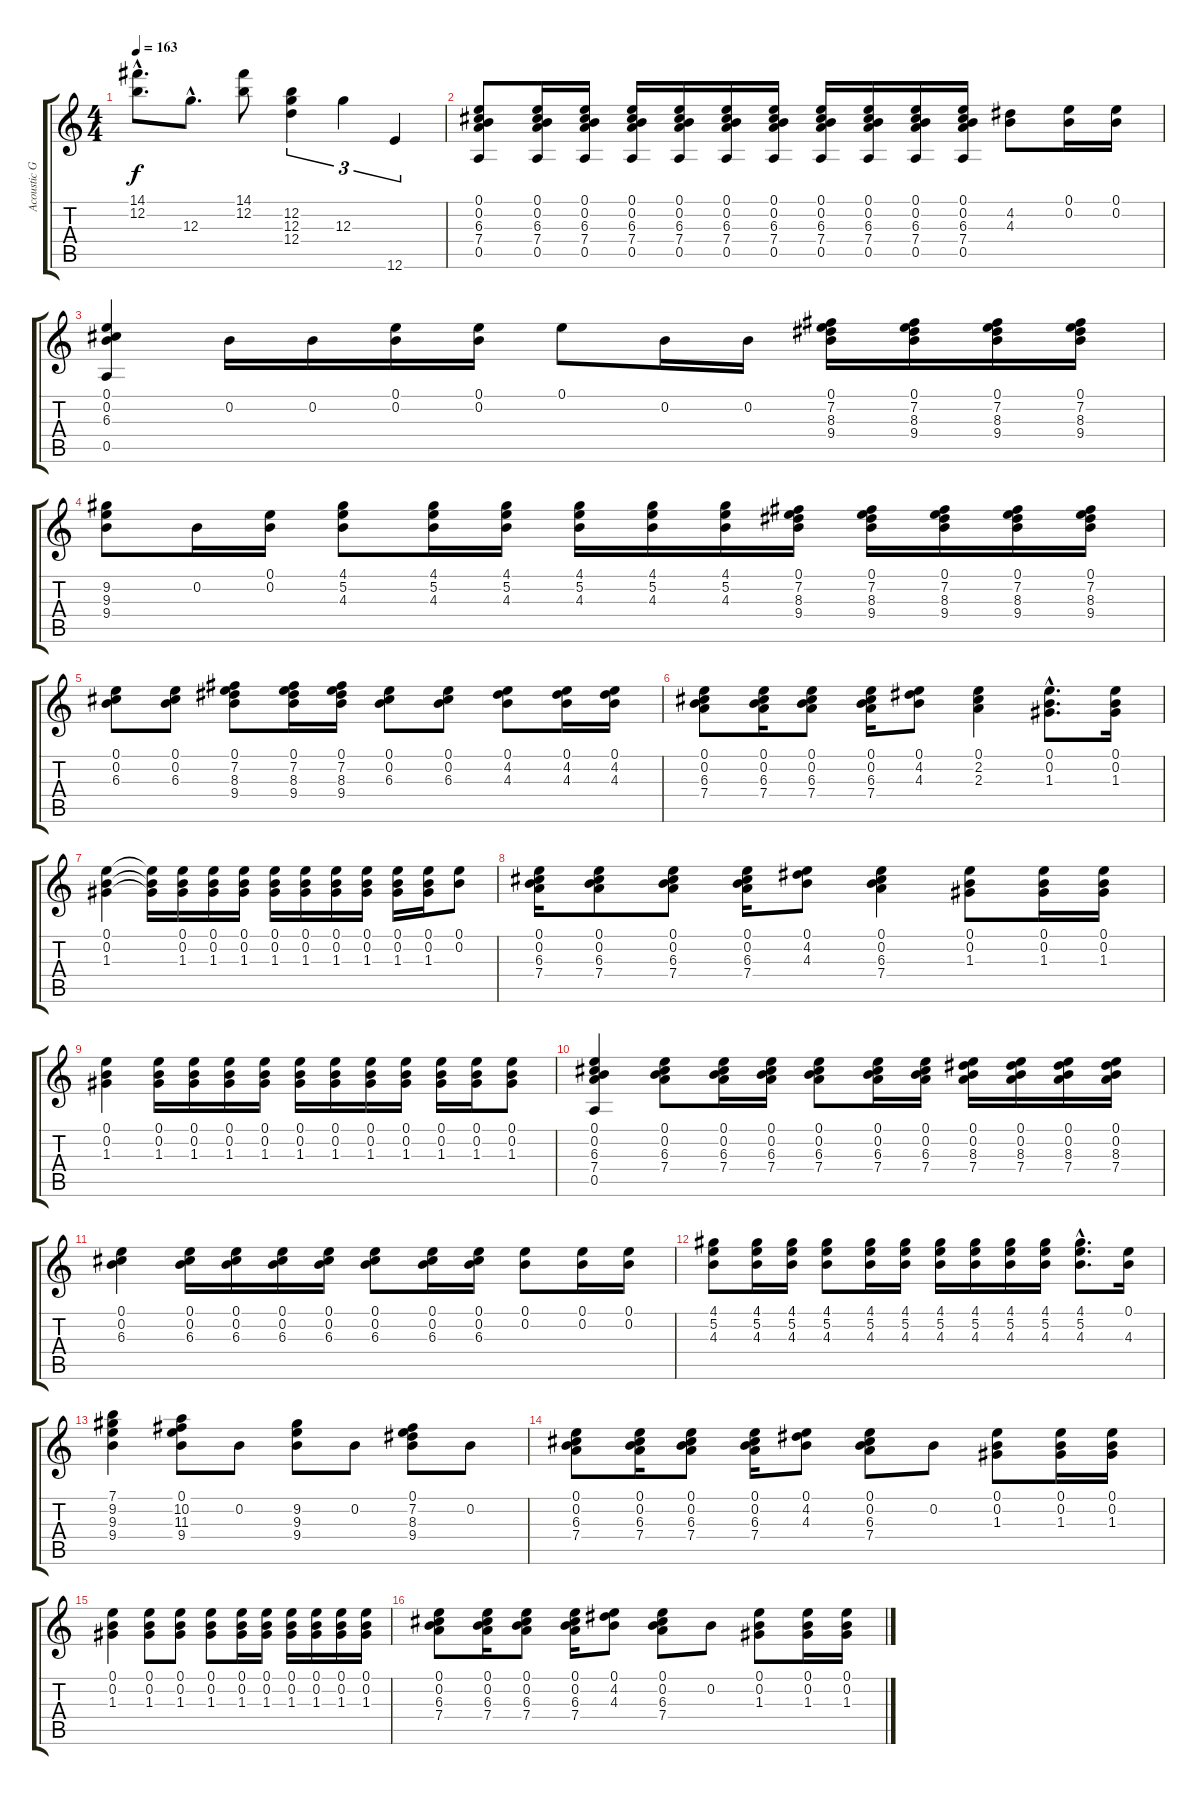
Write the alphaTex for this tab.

\track ("Acoustic Guitar" "Acoustic G") {instrument acousticguitarsteel}
\staff {score tabs}
\tuning (E4 B3 G3 D3 A2 E2) {hide}
\ts (4 4)
\tempo 163
\clef g2
\ks c
(14.1{hac} 12.2{hac}).8{d dy f} 12.3{hac}.8{d} (14.1 12.2).8 (12.2 12.3 12.4).4{tu (3 2)} 12.3.4{tu (3 2)} 12.6.4{tu (3 2)} |
(0.1 0.2 6.3 7.4 0.5).8 (0.1 0.2 6.3 7.4 0.5).16 (0.1 0.2 6.3 7.4 0.5).16 (0.1 0.2 6.3 7.4 0.5).16 (0.1 0.2 6.3 7.4 0.5).16 (0.1 0.2 6.3 7.4 0.5).16 (0.1 0.2 6.3 7.4 0.5).16 (0.1 0.2 6.3 7.4 0.5).16 (0.1 0.2 6.3 7.4 0.5).16 (0.1 0.2 6.3 7.4 0.5).16 (0.1 0.2 6.3 7.4 0.5).16 (4.2 4.3).8 (0.1 0.2).16 (0.1 0.2).16 |
(0.1 0.2 6.3 0.5).4 0.2.16 0.2.16 (0.1 0.2).16 (0.1 0.2).16 0.1.8 0.2.16 0.2.16 (0.1 7.2 8.3 9.4).16 (0.1 7.2 8.3 9.4).16 (0.1 7.2 8.3 9.4).16 (0.1 7.2 8.3 9.4).16 |
(9.2 9.3 9.4).8 0.2.16 (0.1 0.2).16 (4.1 5.2 4.3).8 (4.1 5.2 4.3).16 (4.1 5.2 4.3).16 (4.1 5.2 4.3).16 (4.1 5.2 4.3).16 (4.1 5.2 4.3).16 (0.1 7.2 8.3 9.4).16 (0.1 7.2 8.3 9.4).16 (0.1 7.2 8.3 9.4).16 (0.1 7.2 8.3 9.4).16 (0.1 7.2 8.3 9.4).16 |
(0.1 0.2 6.3).8 (0.1 0.2 6.3).8 (0.1 7.2 8.3 9.4).8 (0.1 7.2 8.3 9.4).16 (0.1 7.2 8.3 9.4).16 (0.1 0.2 6.3).8 (0.1 0.2 6.3).8 (0.1 4.2 4.3).8 (0.1 4.2 4.3).16 (0.1 4.2 4.3).16 |
(0.1 0.2 6.3 7.4).8 (0.1 0.2 6.3 7.4).16 (0.1 0.2 6.3 7.4).8 (0.1 0.2 6.3 7.4).16 (0.1 4.2 4.3).8 (0.1 2.2 2.3).4 (0.1{hac} 0.2{hac} 1.3{hac}).8{d} (0.1 0.2 1.3).16 |
(0.1 0.2 1.3).4 (0.1{t} 0.2{t} 1.3{t}).16 (0.1 0.2 1.3).16 (0.1 0.2 1.3).16 (0.1 0.2 1.3).16 (0.1 0.2 1.3).16 (0.1 0.2 1.3).16 (0.1 0.2 1.3).16 (0.1 0.2 1.3).16 (0.1 0.2 1.3).16 (0.1 0.2 1.3).16 (0.1 0.2).8 |
(0.1 0.2 6.3 7.4).16 (0.1 0.2 6.3 7.4).8 (0.1 0.2 6.3 7.4).8 (0.1 0.2 6.3 7.4).16 (0.1 4.2 4.3).8 (0.1 0.2 6.3 7.4).4 (0.1 0.2 1.3).8 (0.1 0.2 1.3).16 (0.1 0.2 1.3).16 |
(0.1 0.2 1.3).4 (0.1 0.2 1.3).16 (0.1 0.2 1.3).16 (0.1 0.2 1.3).16 (0.1 0.2 1.3).16 (0.1 0.2 1.3).16 (0.1 0.2 1.3).16 (0.1 0.2 1.3).16 (0.1 0.2 1.3).16 (0.1 0.2 1.3).16 (0.1 0.2 1.3).16 (0.1 0.2 1.3).8 |
(0.1 0.2 6.3 7.4 0.5).4 (0.1 0.2 6.3 7.4).8 (0.1 0.2 6.3 7.4).16 (0.1 0.2 6.3 7.4).16 (0.1 0.2 6.3 7.4).8 (0.1 0.2 6.3 7.4).16 (0.1 0.2 6.3 7.4).16 (0.1 0.2 8.3 7.4).16 (0.1 0.2 8.3 7.4).16 (0.1 0.2 8.3 7.4).16 (0.1 0.2 8.3 7.4).16 |
(0.1 0.2 6.3).4 (0.1 0.2 6.3).16 (0.1 0.2 6.3).16 (0.1 0.2 6.3).16 (0.1 0.2 6.3).16 (0.1 0.2 6.3).8 (0.1 0.2 6.3).16 (0.1 0.2 6.3).16 (0.1 0.2).8 (0.1 0.2).16 (0.1 0.2).16 |
(4.1 5.2 4.3).8 (4.1 5.2 4.3).16 (4.1 5.2 4.3).16 (4.1 5.2 4.3).8 (4.1 5.2 4.3).16 (4.1 5.2 4.3).16 (4.1 5.2 4.3).16 (4.1 5.2 4.3).16 (4.1 5.2 4.3).16 (4.1 5.2 4.3).16 (4.1{hac} 5.2{hac} 4.3{hac}).8{d} (0.1 4.3).16 |
(7.1 9.2 9.3 9.4).4 (0.1 10.2 11.3 9.4).8 0.2.8 (9.2 9.3 9.4).8 0.2.8 (0.1 7.2 8.3 9.4).8 0.2.8 |
(0.1 0.2 6.3 7.4).8 (0.1 0.2 6.3 7.4).16 (0.1 0.2 6.3 7.4).8 (0.1 0.2 6.3 7.4).16 (0.1 4.2 4.3).8 (0.1 0.2 6.3 7.4).8 0.2.8 (0.1 0.2 1.3).8 (0.1 0.2 1.3).16 (0.1 0.2 1.3).16 |
(0.1 0.2 1.3).4 (0.1 0.2 1.3).8 (0.1 0.2 1.3).8 (0.1 0.2 1.3).8 (0.1 0.2 1.3).16 (0.1 0.2 1.3).16 (0.1 0.2 1.3).16 (0.1 0.2 1.3).16 (0.1 0.2 1.3).16 (0.1 0.2 1.3).16 |
(0.1 0.2 6.3 7.4).8 (0.1 0.2 6.3 7.4).16 (0.1 0.2 6.3 7.4).8 (0.1 0.2 6.3 7.4).16 (0.1 4.2 4.3).8 (0.1 0.2 6.3 7.4).8 0.2.8 (0.1 0.2 1.3).8 (0.1 0.2 1.3).16 (0.1 0.2 1.3).16
